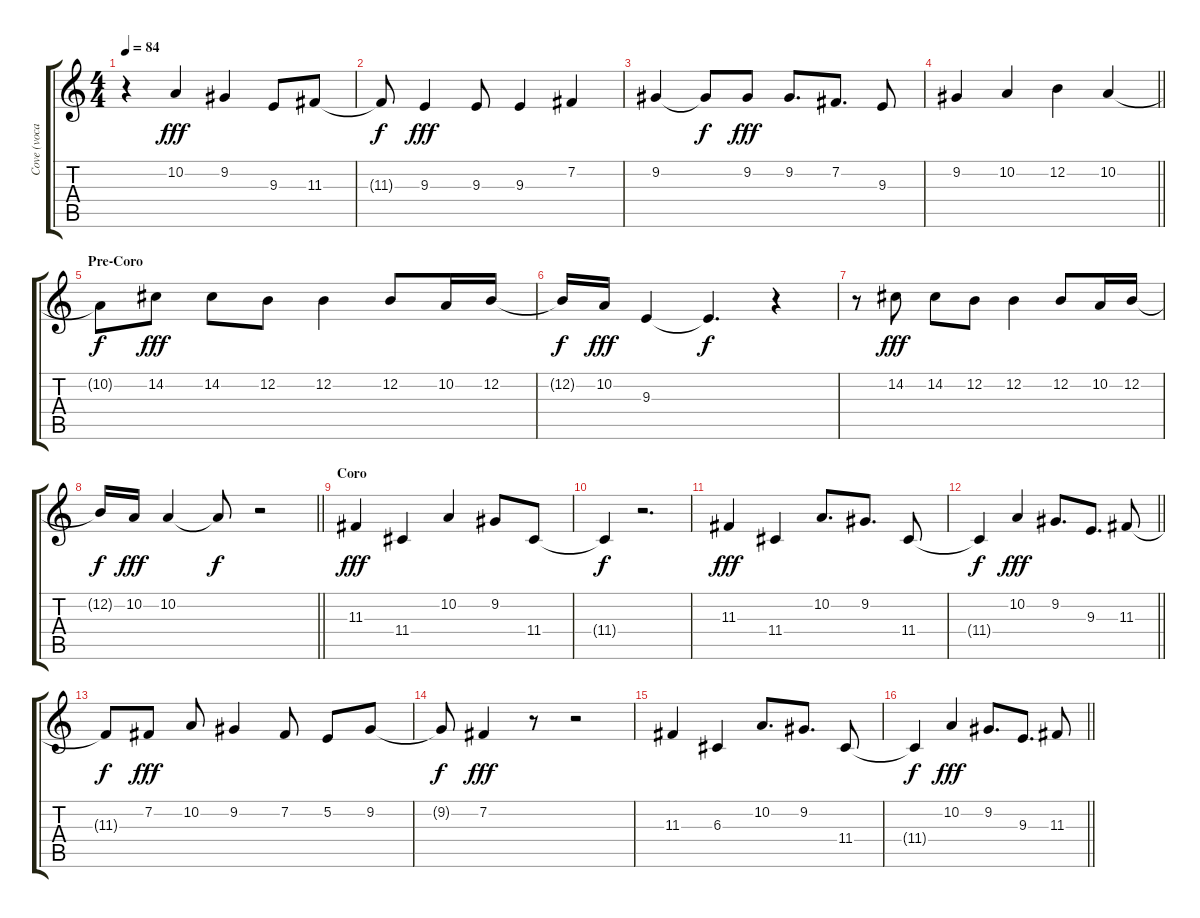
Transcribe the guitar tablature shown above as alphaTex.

\track ("Cove (vocal)" "Cove (voca") {instrument oboe}
\staff {score tabs}
\tuning (E4 B3 G3 D3 A2 E2) {hide}
\ts (4 4)
\tempo 84
\clef g2
\ks c
r.4{dy f} 10.2.4{dy fff} 9.2.4 9.3.8 11.3.8 |
11.3{t}.8{dy f} 9.3.4{dy fff} 9.3.8 9.3.4 7.2.4 |
9.2.4 9.2{t}.8{dy f} 9.2.8{dy fff} 9.2.8{d} 7.2.8{d} 9.3.8 |
\barLineRight lightlight
9.2.4 10.2.4 12.2.4 10.2.4 |
\section ("" "Pre-Coro")
10.2{t}.8{dy f} 14.2.8{dy fff} 14.2.8 12.2.8 12.2.4 12.2.8 10.2.16 12.2.16 |
12.2{t}.16{dy f} 10.2.16{dy fff} 9.3.4 9.3{t}.4{d dy f} r.4 |
r.8 14.2.8{dy fff} 14.2.8 12.2.8 12.2.4 12.2.8 10.2.16 12.2.16 |
\barLineRight lightlight
12.2{t}.16{dy f} 10.2.16{dy fff} 10.2.4 10.2{t}.8{dy f} r.2 |
\section ("" "Coro")
11.3.4{dy fff} 11.4.4 10.2.4 9.2.8 11.4.8 |
11.4{t}.4{dy f} r.2{d} |
11.3.4{dy fff} 11.4.4 10.2.8{d} 9.2.8{d} 11.4.8 |
\barLineRight lightlight
11.4{t}.4{dy f} 10.2.4{dy fff} 9.2.8{d} 9.3.8{d} 11.3.8 |
11.3{t}.8{dy f} 7.2.8{dy fff} 10.2.8 9.2.4 7.2.8 5.2.8 9.2.8 |
9.2{t}.8{dy f} 7.2.4{dy fff} r.8 r.2 |
11.3.4 6.3.4 10.2.8{d} 9.2.8{d} 11.4.8 |
\barLineRight lightlight
11.4{t}.4{dy f} 10.2.4{dy fff} 9.2.8{d} 9.3.8{d} 11.3.8
